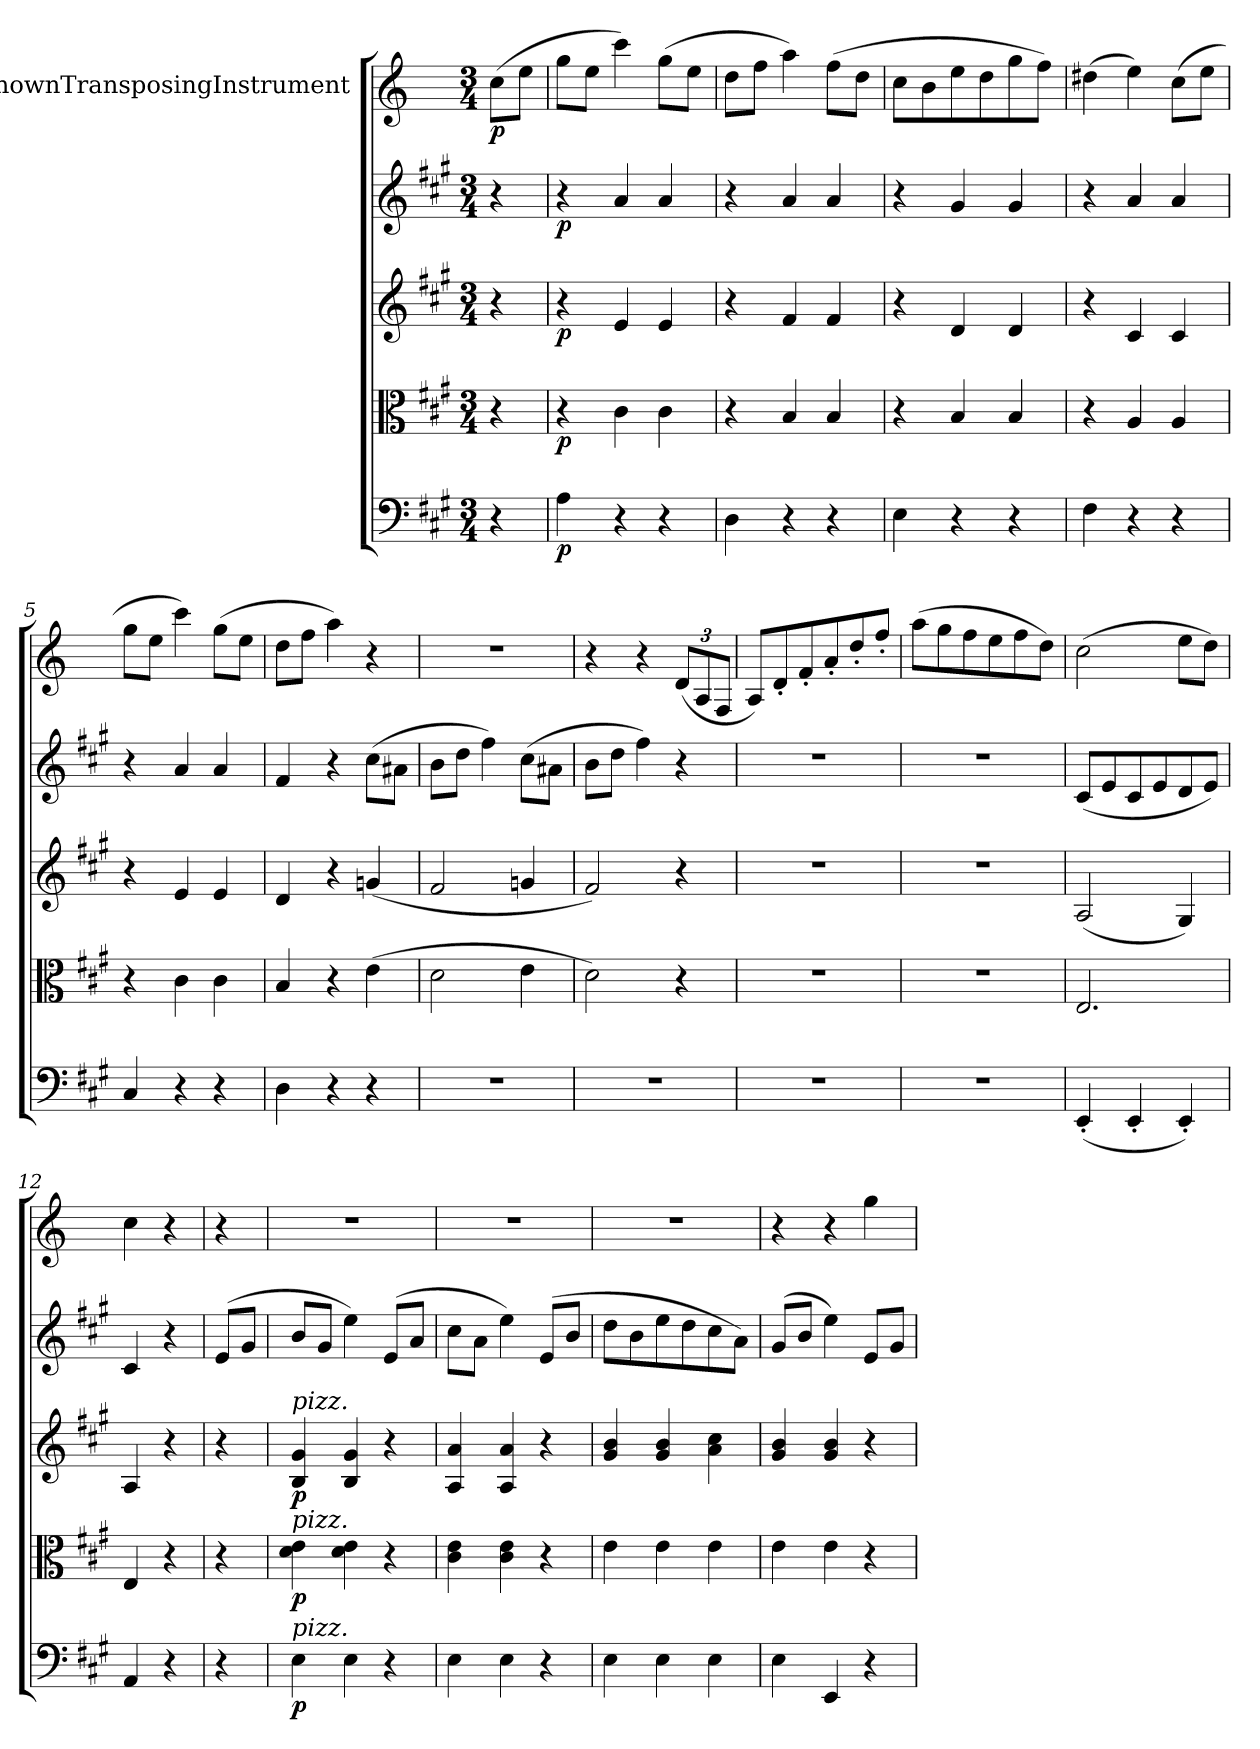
**kern	**dynam	**kern	**dynam	**kern	**dynam	**kern	**dynam	**kern	**dynam
*part5	*part5	*part4	*part4	*part3	*part3	*part2	*part2	*part1	*part1
*staff5	*staff5	*staff4	*staff4	*staff3	*staff3	*staff2	*staff2	*staff1	*staff1
*	*	*	*	*	*	*	*	*I"UnknownTransposingInstrument	*
*clefF4	*	*clefC3	*	*clefG2	*	*clefG2	*	*clefG2	*
*	*	*	*	*	*	*	*	*ITrd2c3	*
*k[f#c#g#]	*	*k[f#c#g#]	*	*k[f#c#g#]	*	*k[f#c#g#]	*	*k[f#c#g#]	*
*M3/4	*	*M3/4	*	*M3/4	*	*M3/4	*	*M3/4	*
=	=	=	=	=	=	=	=	=	=
4r	.	4r	.	4r	.	4r	.	(>8aL	p
.	.	.	.	.	.	.	.	8cc#J	.
=1	=1	=1	=1	=1	=1	=1	=1	=1	=1
4A	p	4r	p	4r	p	4r	p	8eeL	.
.	.	.	.	.	.	.	.	8cc#J	.
4r	.	4c#	.	4e	.	4a	.	4aa)	.
4r	.	4c#	.	4e	.	4a	.	(>8eeL	.
.	.	.	.	.	.	.	.	8cc#J	.
=2	=2	=2	=2	=2	=2	=2	=2	=2	=2
4D	.	4r	.	4r	.	4r	.	8bL	.
.	.	.	.	.	.	.	.	8ddJ	.
4r	.	4B	.	4f#	.	4a	.	4ff#)	.
4r	.	4B	.	4f#	.	4a	.	(>8ddL	.
.	.	.	.	.	.	.	.	8bJ	.
=3	=3	=3	=3	=3	=3	=3	=3	=3	=3
4E	.	4r	.	4r	.	4r	.	8aL	.
.	.	.	.	.	.	.	.	8g#	.
4r	.	4B	.	4d	.	4g#	.	8cc#	.
.	.	.	.	.	.	.	.	8b	.
4r	.	4B	.	4d	.	4g#	.	8ee	.
.	.	.	.	.	.	.	.	8ddJ)	.
=4	=4	=4	=4	=4	=4	=4	=4	=4	=4
4F#	.	4r	.	4r	.	4r	.	(>4b#X	.
4r	.	4A	.	4c#	.	4a	.	4cc#)	.
4r	.	4A	.	4c#	.	4a	.	(>8aL	.
.	.	.	.	.	.	.	.	8cc#J	.
=5	=5	=5	=5	=5	=5	=5	=5	=5	=5
4C#	.	4r	.	4r	.	4r	.	8eeL	.
.	.	.	.	.	.	.	.	8cc#J	.
4r	.	4c#	.	4e	.	4a	.	4aa)	.
4r	.	4c#	.	4e	.	4a	.	(>8eeL	.
.	.	.	.	.	.	.	.	8cc#J	.
=6	=6	=6	=6	=6	=6	=6	=6	=6	=6
4D	.	4B	.	4d	.	4f#	.	8bL	.
.	.	.	.	.	.	.	.	8ddJ	.
4r	.	4r	.	4r	.	4r	.	4ff#)	.
4r	.	(>4e	.	(<4gn	.	(>8cc#L	.	4r	.
.	.	.	.	.	.	8a#XJ	.	.	.
=7	=7	=7	=7	=7	=7	=7	=7	=7	=7
2.r	.	2d	.	2f#	.	8bL	.	2.r	.
.	.	.	.	.	.	8ddJ	.	.	.
.	.	.	.	.	.	4ff#)	.	.	.
.	.	4e	.	4gn	.	(>8cc#L	.	.	.
.	.	.	.	.	.	8a#XJ	.	.	.
=8	=8	=8	=8	=8	=8	=8	=8	=8	=8
2.r	.	2d)	.	2f#)	.	8bL	.	4r	.
.	.	.	.	.	.	8ddJ	.	.	.
.	.	.	.	.	.	4ff#)	.	4r	.
.	.	4r	.	4r	.	4r	.	(<12BL	.
.	.	.	.	.	.	.	.	12F#	.
.	.	.	.	.	.	.	.	12DJ	.
=9	=9	=9	=9	=9	=9	=9	=9	=9	=9
2.r	.	2.r	.	2.r	.	2.r	.	8F#L)	.
.	.	.	.	.	.	.	.	8B'	.
.	.	.	.	.	.	.	.	8d'	.
.	.	.	.	.	.	.	.	8f#'	.
.	.	.	.	.	.	.	.	8b'	.
.	.	.	.	.	.	.	.	8dd'J	.
=10	=10	=10	=10	=10	=10	=10	=10	=10	=10
2.r	.	2.r	.	2.r	.	2.r	.	(>8ff#L	.
.	.	.	.	.	.	.	.	8ee	.
.	.	.	.	.	.	.	.	8dd	.
.	.	.	.	.	.	.	.	8cc#	.
.	.	.	.	.	.	.	.	8dd	.
.	.	.	.	.	.	.	.	8bJ)	.
=11	=11	=11	=11	=11	=11	=11	=11	=11	=11
(<4EE'	.	2.E	.	(<2A	.	(<8c#L	.	(>2a	.
.	.	.	.	.	.	8e	.	.	.
4EE'	.	.	.	.	.	8c#	.	.	.
.	.	.	.	.	.	8e	.	.	.
4EE')	.	.	.	4G#)	.	8d	.	8cc#L	.
.	.	.	.	.	.	8eJ)	.	8bJ)	.
=12	=12	=12	=12	=12	=12	=12	=12	=12	=12
4AA	.	4E	.	4A	.	4c#	.	4a	.
4r	.	4r	.	4r	.	4r	.	4r	.
=	=	=	=	=	=	=	=	=	=
4r	.	4r	.	4r	.	(<8eL	.	4r	.
.	.	.	.	.	.	8g#J	.	.	.
=13	=13	=13	=13	=13	=13	=13	=13	=13	=13
!	!	!	!	!LO:TX:a:i:t=pizz.	!	!	!	!	!
!	!	!LO:TX:a:i:t=pizz.	!	!	!	!	!	!	!
!LO:TX:a:i:t=pizz.	!	!	!	!	!	!	!	!	!
4E	p	4d 4e	p	4B 4g#	p	8bL	.	2.r	.
.	.	.	.	.	.	8g#J	.	.	.
4E	.	4d 4e	.	4B 4g#	.	4ee)	.	.	.
4r	.	4r	.	4r	.	(<8eL	.	.	.
.	.	.	.	.	.	8aJ	.	.	.
=14	=14	=14	=14	=14	=14	=14	=14	=14	=14
4E	.	4c# 4e	.	4A 4a	.	8cc#L	.	2.r	.
.	.	.	.	.	.	8aJ	.	.	.
4E	.	4c# 4e	.	4A 4a	.	4ee)	.	.	.
4r	.	4r	.	4r	.	(<8eL	.	.	.
.	.	.	.	.	.	8bJ	.	.	.
=15	=15	=15	=15	=15	=15	=15	=15	=15	=15
4E	.	4e	.	4g# 4b	.	8ddL	.	2.r	.
.	.	.	.	.	.	8b	.	.	.
4E	.	4e	.	4g# 4b	.	8ee	.	.	.
.	.	.	.	.	.	8dd	.	.	.
4E	.	4e	.	4a 4cc#	.	8cc#	.	.	.
.	.	.	.	.	.	8aJ)	.	.	.
=16	=16	=16	=16	=16	=16	=16	=16	=16	=16
4E	.	4e	.	4g# 4b	.	(<8g#L	.	4r	.
.	.	.	.	.	.	8bJ	.	.	.
4EE	.	4e	.	4g# 4b	.	4ee)	.	4r	.
4r	.	4r	.	4r	.	8eL	.	4ee	.
.	.	.	.	.	.	8g#J	.	.	.
=	=	=	=	=	=	=	=	=	=
*-	*-	*-	*-	*-	*-	*-	*-	*-	*-
